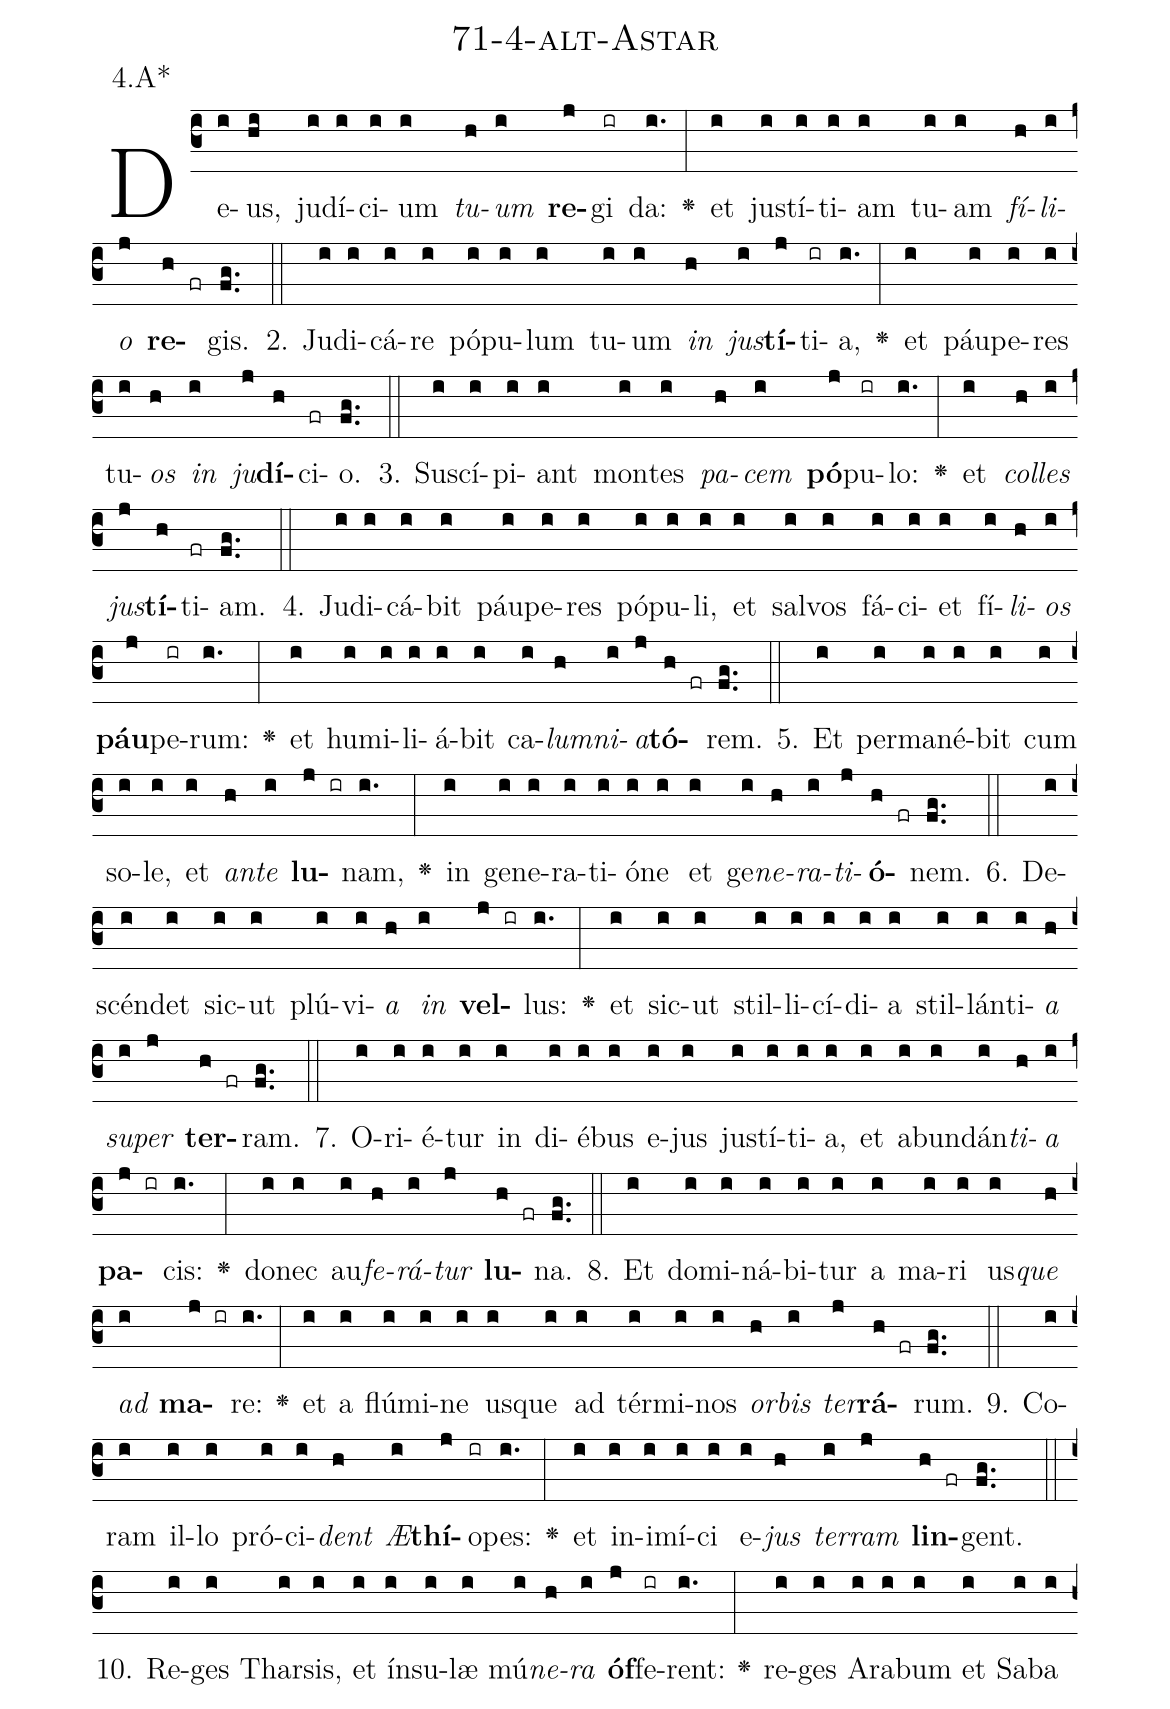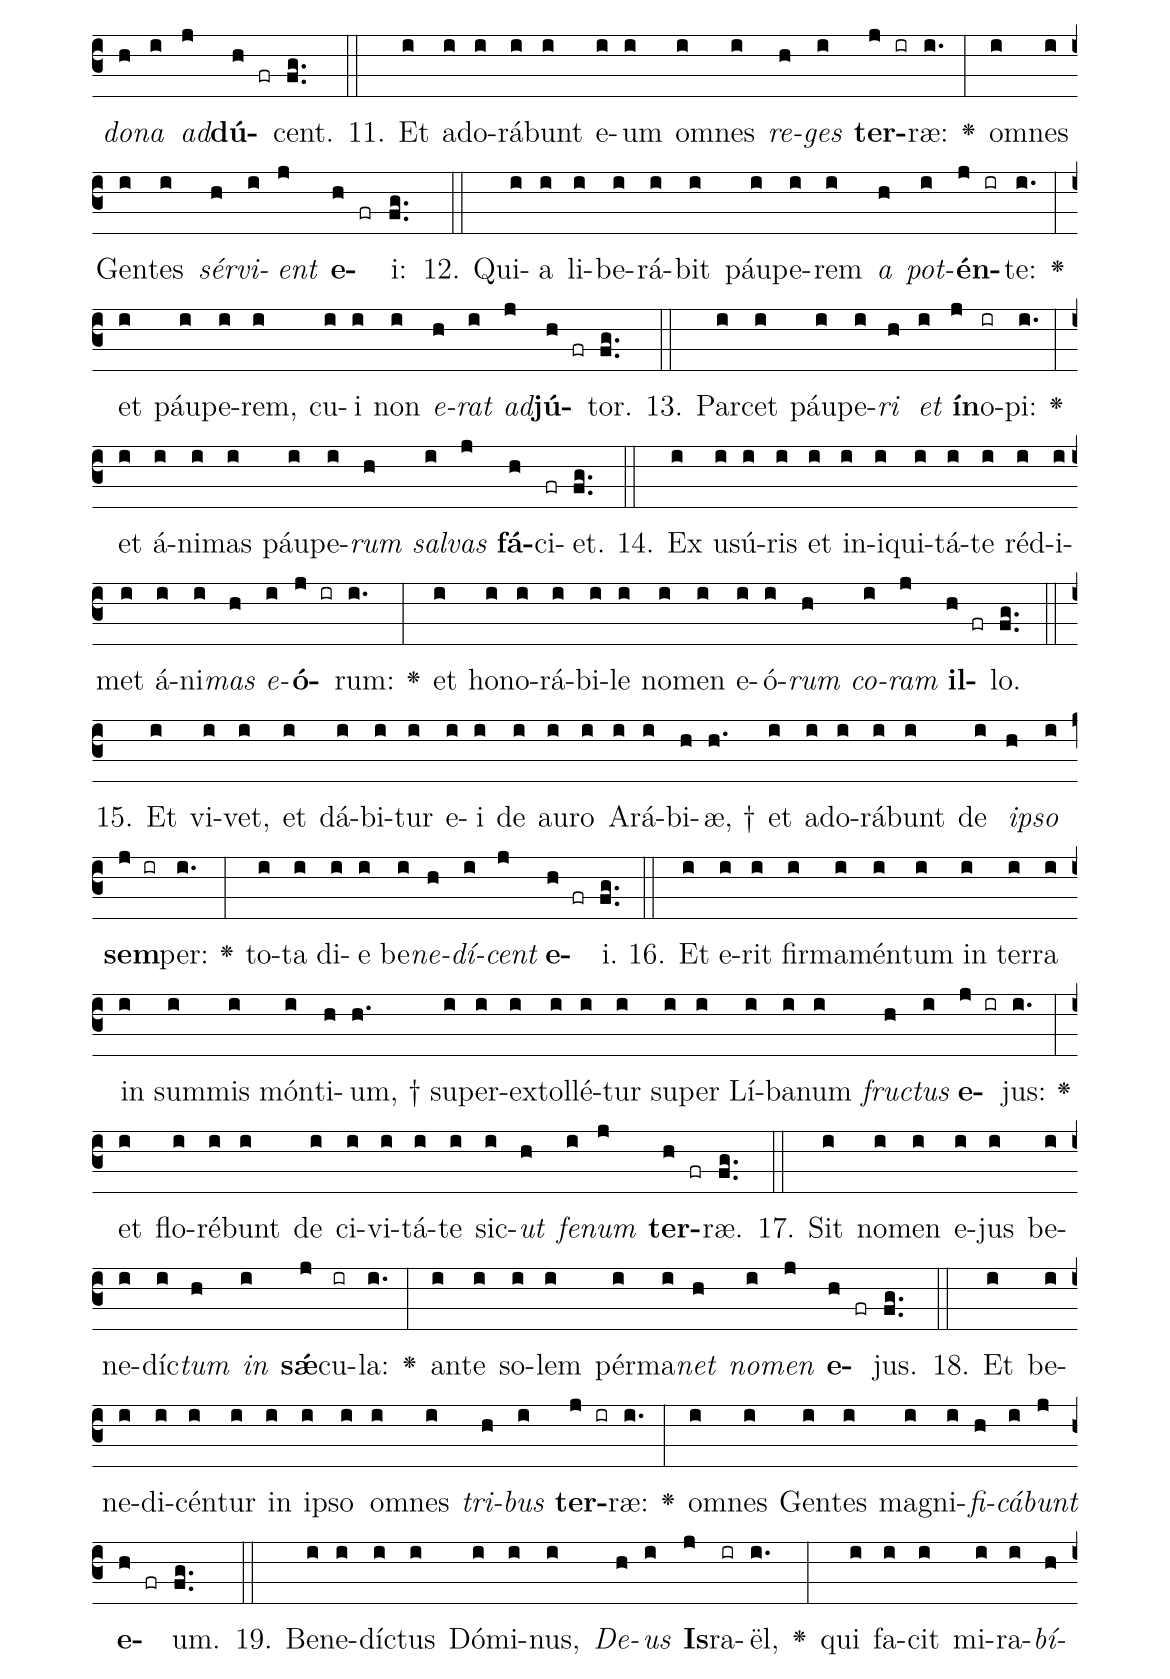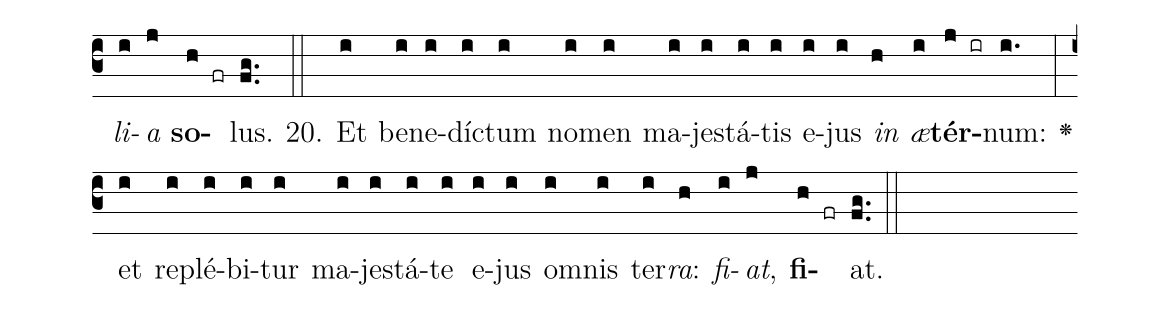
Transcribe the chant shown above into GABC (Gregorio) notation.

name: 71-4-alt-Astar;
annotation: 4.A*;
%%
(c3)De(i)us,(hi) ju(i)dí(i)ci(i)um(i) <i>tu</i>(h)<i>um</i>(i) <b>re</b>(j)gi(ir) da:(i.) <v>\greheightstar</v>(:) et(i) jus(i)tí(i)ti(i)am(i) tu(i)am(i) <i>fí</i>(h)<i>li</i>(i)<i>o</i>(j) <b>re</b>(h fr)gis.(fg..) (::)
2. Ju(i)di(i)cá(i)re(i) pó(i)pu(i)lum(i) tu(i)um(i) <i>in</i>(h) <i>jus</i>(i)<b>tí</b>(j)ti(ir)a,(i.) <v>\greheightstar</v>(:) et(i) páu(i)pe(i)res(i) tu(i)<i>os</i>(h) <i>in</i>(i) <i>ju</i>(j)<b>dí</b>(h)ci(fr)o.(fg..) (::)
3. Su(i)scí(i)pi(i)ant(i) mon(i)tes(i) <i>pa</i>(h)<i>cem</i>(i) <b>pó</b>(j)pu(ir)lo:(i.) <v>\greheightstar</v>(:) et(i) <i>col</i>(h)<i>les</i>(i) <i>jus</i>(j)<b>tí</b>(h)ti(fr)am.(fg..) (::)
4. Ju(i)di(i)cá(i)bit(i) páu(i)pe(i)res(i) pó(i)pu(i)li,(i) et(i) sal(i)vos(i) fá(i)ci(i)et(i) fí(i)<i>li</i>(h)<i>os</i>(i) <b>páu</b>(j)pe(ir)rum:(i.) <v>\greheightstar</v>(:) et(i) hu(i)mi(i)li(i)á(i)bit(i) ca(i)<i>lum</i>(h)<i>ni</i>(i)<i>a</i>(j)<b>tó</b>(h fr)rem.(fg..) (::)
5. Et(i) per(i)ma(i)né(i)bit(i) cum(i) so(i)le,(i) et(i) <i>an</i>(h)<i>te</i>(i) <b>lu</b>(j ir)nam,(i.) <v>\greheightstar</v>(:) in(i) ge(i)ne(i)ra(i)ti(i)ó(i)ne(i) et(i) ge(i)<i>ne</i>(h)<i>ra</i>(i)<i>ti</i>(j)<b>ó</b>(h fr)nem.(fg..) (::)
6. De(i)scén(i)det(i) sic(i)ut(i) plú(i)vi(i)<i>a</i>(h) <i>in</i>(i) <b>vel</b>(j ir)lus:(i.) <v>\greheightstar</v>(:) et(i) sic(i)ut(i) stil(i)li(i)cí(i)di(i)a(i) stil(i)lán(i)ti(i)<i>a</i>(h) <i>su</i>(i)<i>per</i>(j) <b>ter</b>(h fr)ram.(fg..) (::)
7. O(i)ri(i)é(i)tur(i) in(i) di(i)é(i)bus(i) e(i)jus(i) jus(i)tí(i)ti(i)a,(i) et(i) ab(i)un(i)dán(i)<i>ti</i>(h)<i>a</i>(i) <b>pa</b>(j ir)cis:(i.) <v>\greheightstar</v>(:) do(i)nec(i) au(i)<i>fe</i>(h)<i>rá</i>(i)<i>tur</i>(j) <b>lu</b>(h fr)na.(fg..) (::)
8. Et(i) do(i)mi(i)ná(i)bi(i)tur(i) a(i) ma(i)ri(i) us(i)<i>que</i>(h) <i>ad</i>(i) <b>ma</b>(j ir)re:(i.) <v>\greheightstar</v>(:) et(i) a(i) flú(i)mi(i)ne(i) us(i)que(i) ad(i) tér(i)mi(i)nos(i) <i>or</i>(h)<i>bis</i>(i) <i>ter</i>(j)<b>rá</b>(h fr)rum.(fg..) (::)
9. Co(i)ram(i) il(i)lo(i) pró(i)ci(i)<i>dent</i>(h) <i>Æ</i>(i)<b>thí</b>(j)o(ir)pes:(i.) <v>\greheightstar</v>(:) et(i) in(i)i(i)mí(i)ci(i) e(i)<i>jus</i>(h) <i>ter</i>(i)<i>ram</i>(j) <b>lin</b>(h fr)gent.(fg..) (::)
10. Re(i)ges(i) Thar(i)sis,(i) et(i) ín(i)su(i)læ(i) mú(i)<i>ne</i>(h)<i>ra</i>(i) <b>óf</b>(j)fe(ir)rent:(i.) <v>\greheightstar</v>(:) re(i)ges(i) A(i)ra(i)bum(i) et(i) Sa(i)ba(i) <i>do</i>(h)<i>na</i>(i) <i>ad</i>(j)<b>dú</b>(h fr)cent.(fg..) (::)
11. Et(i) ad(i)o(i)rá(i)bunt(i) e(i)um(i) om(i)nes(i) <i>re</i>(h)<i>ges</i>(i) <b>ter</b>(j ir)ræ:(i.) <v>\greheightstar</v>(:) om(i)nes(i) Gen(i)tes(i) <i>sér</i>(h)<i>vi</i>(i)<i>ent</i>(j) <b>e</b>(h fr)i:(fg..) (::)
12. Qui(i)a(i) li(i)be(i)rá(i)bit(i) páu(i)pe(i)rem(i) <i>a</i>(h) <i>pot</i>(i)<b>én</b>(j ir)te:(i.) <v>\greheightstar</v>(:) et(i) páu(i)pe(i)rem,(i) cu(i)i(i) non(i) <i>e</i>(h)<i>rat</i>(i) <i>ad</i>(j)<b>jú</b>(h fr)tor.(fg..) (::)
13. Par(i)cet(i) páu(i)pe(i)<i>ri</i>(h) <i>et</i>(i) <b>ín</b>(j)o(ir)pi:(i.) <v>\greheightstar</v>(:) et(i) á(i)ni(i)mas(i) páu(i)pe(i)<i>rum</i>(h) <i>sal</i>(i)<i>vas</i>(j) <b>fá</b>(h)ci(fr)et.(fg..) (::)
14. Ex(i) u(i)sú(i)ris(i) et(i) in(i)i(i)qui(i)tá(i)te(i) réd(i)i(i)met(i) á(i)ni(i)<i>mas</i>(h) <i>e</i>(i)<b>ó</b>(j ir)rum:(i.) <v>\greheightstar</v>(:) et(i) ho(i)no(i)rá(i)bi(i)le(i) no(i)men(i) e(i)ó(i)<i>rum</i>(h) <i>co</i>(i)<i>ram</i>(j) <b>il</b>(h fr)lo.(fg..) (::)
15. Et(i) vi(i)vet,(i) et(i) dá(i)bi(i)tur(i) e(i)i(i) de(i) au(i)ro(i) A(i)rá(i)bi(h)æ, †(h.) et(i) ad(i)o(i)rá(i)bunt(i) de(i) <i>ip</i>(h)<i>so</i>(i) <b>sem</b>(j ir)per:(i.) <v>\greheightstar</v>(:) to(i)ta(i) di(i)e(i) be(i)<i>ne</i>(h)<i>dí</i>(i)<i>cent</i>(j) <b>e</b>(h fr)i.(fg..) (::)
16. Et(i) e(i)rit(i) fir(i)ma(i)mén(i)tum(i) in(i) ter(i)ra(i) in(i) sum(i)mis(i) món(i)ti(h)um, †(h.) su(i)per(i)ex(i)tol(i)lé(i)tur(i) su(i)per(i) Lí(i)ba(i)num(i) <i>fruc</i>(h)<i>tus</i>(i) <b>e</b>(j ir)jus:(i.) <v>\greheightstar</v>(:) et(i) flo(i)ré(i)bunt(i) de(i) ci(i)vi(i)tá(i)te(i) sic(i)<i>ut</i>(h) <i>fe</i>(i)<i>num</i>(j) <b>ter</b>(h fr)ræ.(fg..) (::)
17. Sit(i) no(i)men(i) e(i)jus(i) be(i)ne(i)díc(i)<i>tum</i>(h) <i>in</i>(i) <b>sǽ</b>(j)cu(ir)la:(i.) <v>\greheightstar</v>(:) an(i)te(i) so(i)lem(i) pér(i)ma(i)<i>net</i>(h) <i>no</i>(i)<i>men</i>(j) <b>e</b>(h fr)jus.(fg..) (::)
18. Et(i) be(i)ne(i)di(i)cén(i)tur(i) in(i) ip(i)so(i) om(i)nes(i) <i>tri</i>(h)<i>bus</i>(i) <b>ter</b>(j ir)ræ:(i.) <v>\greheightstar</v>(:) om(i)nes(i) Gen(i)tes(i) ma(i)gni(i)<i>fi</i>(h)<i>cá</i>(i)<i>bunt</i>(j) <b>e</b>(h fr)um.(fg..) (::)
19. Be(i)ne(i)díc(i)tus(i) Dó(i)mi(i)nus,(i) <i>De</i>(h)<i>us</i>(i) <b>Is</b>(j)ra(ir)ël,(i.) <v>\greheightstar</v>(:) qui(i) fa(i)cit(i) mi(i)ra(i)<i>bí</i>(h)<i>li</i>(i)<i>a</i>(j) <b>so</b>(h fr)lus.(fg..) (::)
20. Et(i) be(i)ne(i)díc(i)tum(i) no(i)men(i) ma(i)jes(i)tá(i)tis(i) e(i)jus(i) <i>in</i>(h) <i>æ</i>(i)<b>tér</b>(j ir)num:(i.) <v>\greheightstar</v>(:) et(i) re(i)plé(i)bi(i)tur(i) ma(i)jes(i)tá(i)te(i) e(i)jus(i) om(i)nis(i) ter(i)<i>ra</i>:(h) <i>fi</i>(i)<i>at</i>,(j) <b>fi</b>(h fr)at.(fg..) (::)
